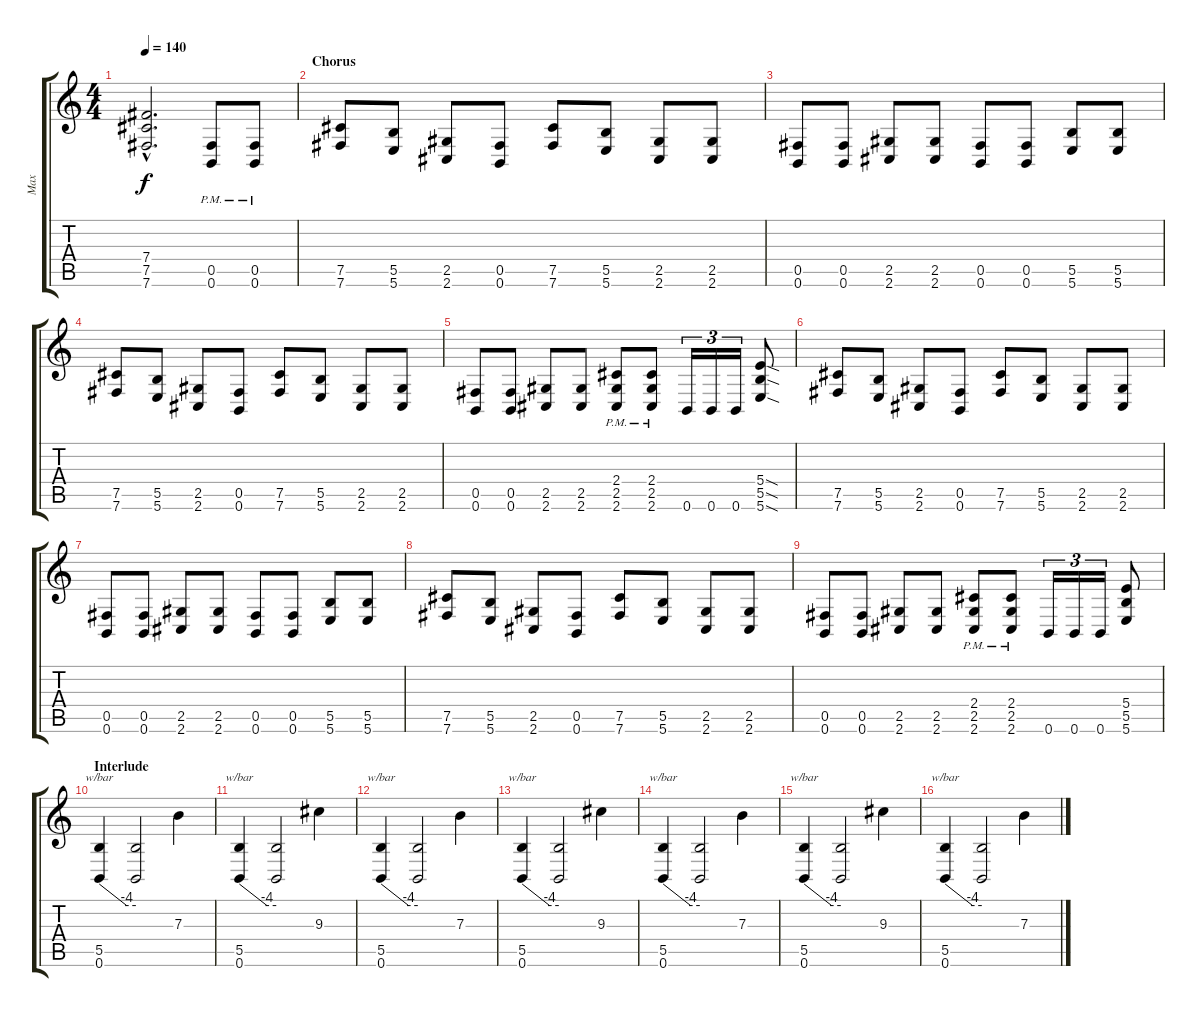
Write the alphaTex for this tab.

\track ("Max" "Max") {instrument distortionguitar}
\staff {score tabs}
\tuning (Db4 Ab3 E3 B2 Gb2 B1) {hide}
\ts (4 4)
\tempo 140
\clef g2
\ks c
(7.4{hac t} 7.5{hac t} 7.6{hac t}).2{d dy f} (0.5{pm} 0.6{pm}).8 (0.5{pm} 0.6{pm}).8 |
\section ("" "Chorus")
(7.5 7.6).8 (5.5 5.6).8 (2.5 2.6).8 (0.5 0.6).8 (7.5 7.6).8 (5.5 5.6).8 (2.5 2.6).8 (2.5 2.6).8 |
(0.5 0.6).8 (0.5 0.6).8 (2.5 2.6).8 (2.5 2.6).8 (0.5 0.6).8 (0.5 0.6).8 (5.5 5.6).8 (5.5 5.6).8 |
(7.5 7.6).8 (5.5 5.6).8 (2.5 2.6).8 (0.5 0.6).8 (7.5 7.6).8 (5.5 5.6).8 (2.5 2.6).8 (2.5 2.6).8 |
(0.5 0.6).8 (0.5 0.6).8 (2.5 2.6).8 (2.5 2.6).8 (2.4{pm} 2.5{pm} 2.6{pm}).8 (2.4{pm} 2.5{pm} 2.6{pm}).8 0.6.16{tu (3 2)} 0.6.16{tu (3 2)} 0.6.16{tu (3 2)} (5.4{sod} 5.5{sod} 5.6{sod}).8 |
(7.5 7.6).8 (5.5 5.6).8 (2.5 2.6).8 (0.5 0.6).8 (7.5 7.6).8 (5.5 5.6).8 (2.5 2.6).8 (2.5 2.6).8 |
(0.5 0.6).8 (0.5 0.6).8 (2.5 2.6).8 (2.5 2.6).8 (0.5 0.6).8 (0.5 0.6).8 (5.5 5.6).8 (5.5 5.6).8 |
(7.5 7.6).8 (5.5 5.6).8 (2.5 2.6).8 (0.5 0.6).8 (7.5 7.6).8 (5.5 5.6).8 (2.5 2.6).8 (2.5 2.6).8 |
(0.5 0.6).8 (0.5 0.6).8 (2.5 2.6).8 (2.5 2.6).8 (2.4{pm} 2.5{pm} 2.6{pm}).8 (2.4{pm} 2.5{pm} 2.6{pm}).8 0.6.16{tu (3 2)} 0.6.16{tu (3 2)} 0.6.16{tu (3 2)} (5.4 5.5 5.6).8 |
\section ("" "Interlude")
(5.5 0.6).4{tbe (custom default 0 0 45 -16 60 -16)} (5.5{t} 0.6{t}).2 7.3.4 |
(5.5 0.6).4{tbe (custom default 0 0 45 -16 60 -16)} (5.5{t} 0.6{t}).2 9.3.4 |
(5.5 0.6).4{tbe (custom default 0 0 45 -16 60 -16)} (5.5{t} 0.6{t}).2 7.3.4 |
(5.5 0.6).4{tbe (custom default 0 0 45 -16 60 -16)} (5.5{t} 0.6{t}).2 9.3.4 |
(5.5 0.6).4{tbe (custom default 0 0 45 -16 60 -16)} (5.5{t} 0.6{t}).2 7.3.4 |
(5.5 0.6).4{tbe (custom default 0 0 45 -16 60 -16)} (5.5{t} 0.6{t}).2 9.3.4 |
(5.5 0.6).4{tbe (custom default 0 0 45 -16 60 -16)} (5.5{t} 0.6{t}).2 7.3.4
